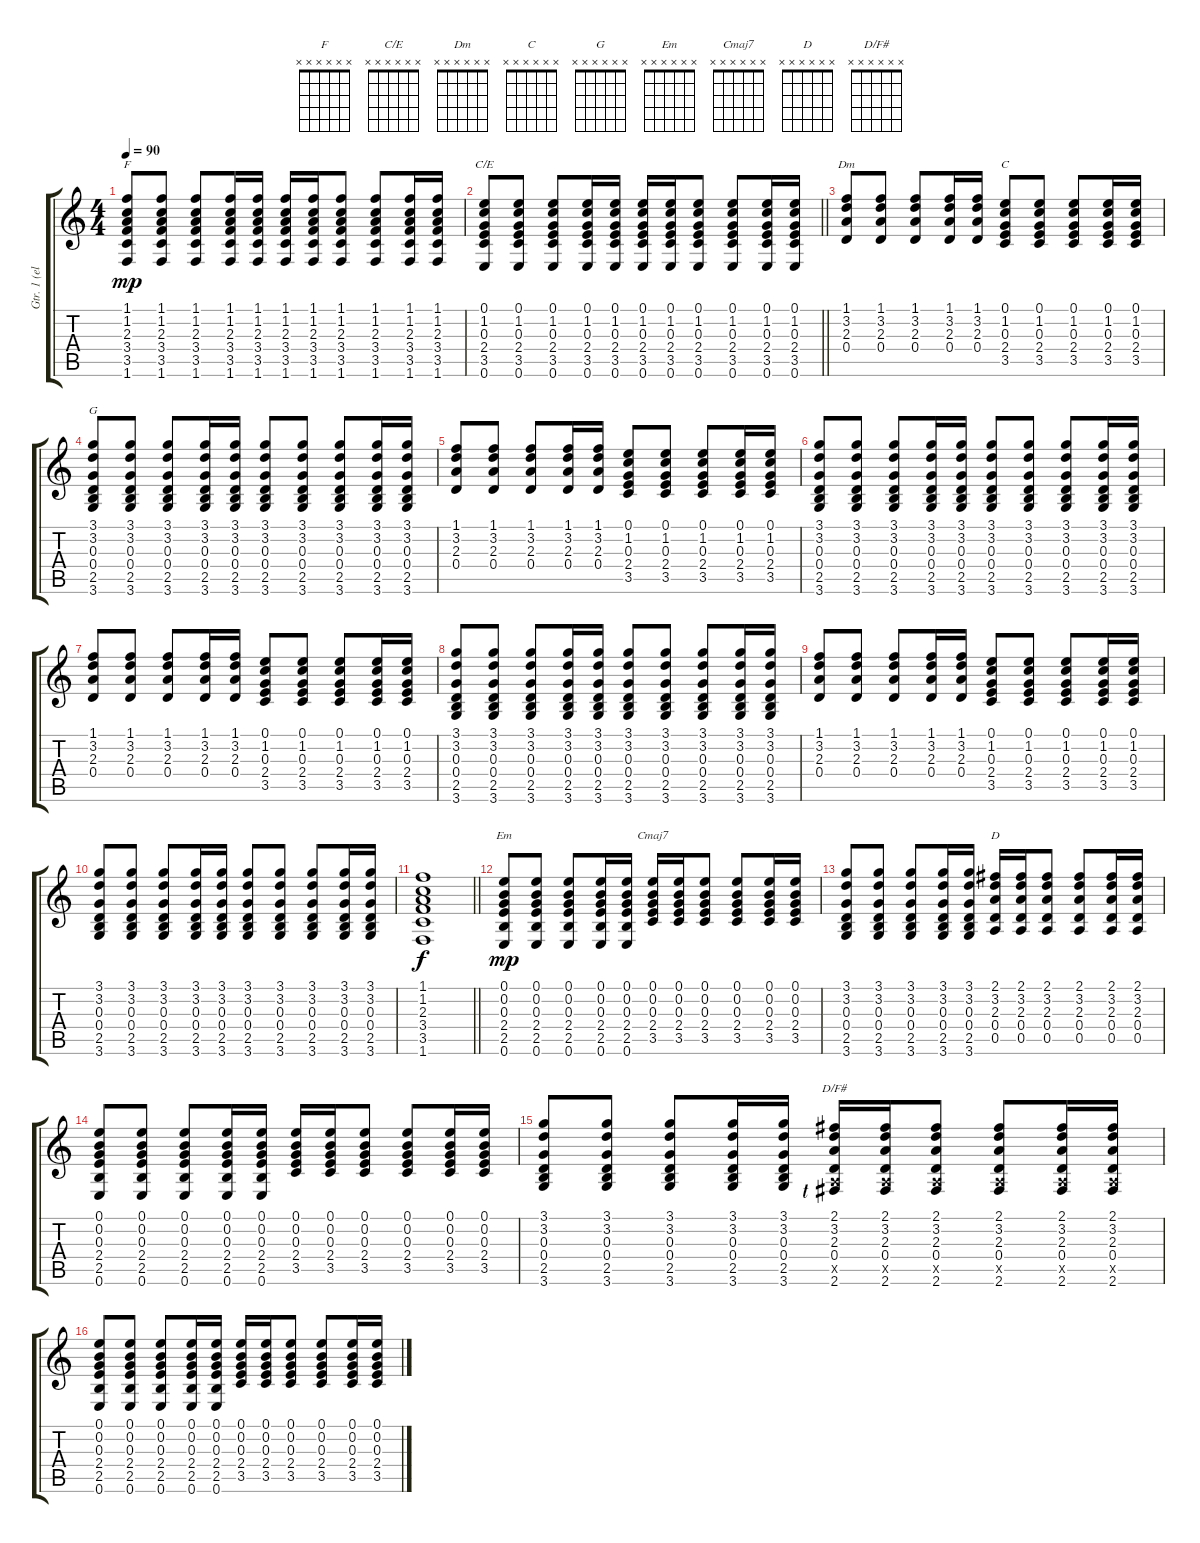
\track ("Gtr. 1 (elec.)" "Gtr. 1 (el") {instrument electricguitarclean}
\staff {score tabs}
\tuning (E4 B3 G3 D3 A2 E2) {hide}
\chord ("F" x x x x x x)
\chord ("C/E" x x x x x x)
\chord ("Dm" x x x x x x)
\chord ("C" x x x x x x)
\chord ("G" x x x x x x)
\chord ("Em" x x x x x x)
\chord ("Cmaj7" x x x x x x)
\chord ("D" x x x x x x)
\chord ("D/F#" x x x x x x)
\ts (4 4)
\tempo 90
\clef g2
\ks c
(1.1 1.2 2.3 3.4 3.5 1.6).8{ch "F" dy mp} (1.1 1.2 2.3 3.4 3.5 1.6).8 (1.1 1.2 2.3 3.4 3.5 1.6).8 (1.1 1.2 2.3 3.4 3.5 1.6).16 (1.1 1.2 2.3 3.4 3.5 1.6).16 (1.1 1.2 2.3 3.4 3.5 1.6).16 (1.1 1.2 2.3 3.4 3.5 1.6).16 (1.1 1.2 2.3 3.4 3.5 1.6).8 (1.1 1.2 2.3 3.4 3.5 1.6).8 (1.1 1.2 2.3 3.4 3.5 1.6).16 (1.1 1.2 2.3 3.4 3.5 1.6).16 |
\barLineRight lightlight
(0.1 1.2 0.3 2.4 3.5 0.6).8{ch "C/E"} (0.1 1.2 0.3 2.4 3.5 0.6).8 (0.1 1.2 0.3 2.4 3.5 0.6).8 (0.1 1.2 0.3 2.4 3.5 0.6).16 (0.1 1.2 0.3 2.4 3.5 0.6).16 (0.1 1.2 0.3 2.4 3.5 0.6).16 (0.1 1.2 0.3 2.4 3.5 0.6).16 (0.1 1.2 0.3 2.4 3.5 0.6).8 (0.1 1.2 0.3 2.4 3.5 0.6).8 (0.1 1.2 0.3 2.4 3.5 0.6).16 (0.1 1.2 0.3 2.4 3.5 0.6).16 |
(1.1 3.2 2.3 0.4).8{ch "Dm"} (1.1 3.2 2.3 0.4).8 (1.1 3.2 2.3 0.4).8 (1.1 3.2 2.3 0.4).16 (1.1 3.2 2.3 0.4).16 (0.1 1.2 0.3 2.4 3.5).8{ch "C"} (0.1 1.2 0.3 2.4 3.5).8 (0.1 1.2 0.3 2.4 3.5).8 (0.1 1.2 0.3 2.4 3.5).16 (0.1 1.2 0.3 2.4 3.5).16 |
(3.1 3.2 0.3 0.4 2.5 3.6).8{ch "G"} (3.1 3.2 0.3 0.4 2.5 3.6).8 (3.1 3.2 0.3 0.4 2.5 3.6).8 (3.1 3.2 0.3 0.4 2.5 3.6).16 (3.1 3.2 0.3 0.4 2.5 3.6).16 (3.1 3.2 0.3 0.4 2.5 3.6).8 (3.1 3.2 0.3 0.4 2.5 3.6).8 (3.1 3.2 0.3 0.4 2.5 3.6).8 (3.1 3.2 0.3 0.4 2.5 3.6).16 (3.1 3.2 0.3 0.4 2.5 3.6).16 |
(1.1 3.2 2.3 0.4).8 (1.1 3.2 2.3 0.4).8 (1.1 3.2 2.3 0.4).8 (1.1 3.2 2.3 0.4).16 (1.1 3.2 2.3 0.4).16 (0.1 1.2 0.3 2.4 3.5).8 (0.1 1.2 0.3 2.4 3.5).8 (0.1 1.2 0.3 2.4 3.5).8 (0.1 1.2 0.3 2.4 3.5).16 (0.1 1.2 0.3 2.4 3.5).16 |
(3.1 3.2 0.3 0.4 2.5 3.6).8 (3.1 3.2 0.3 0.4 2.5 3.6).8 (3.1 3.2 0.3 0.4 2.5 3.6).8 (3.1 3.2 0.3 0.4 2.5 3.6).16 (3.1 3.2 0.3 0.4 2.5 3.6).16 (3.1 3.2 0.3 0.4 2.5 3.6).8 (3.1 3.2 0.3 0.4 2.5 3.6).8 (3.1 3.2 0.3 0.4 2.5 3.6).8 (3.1 3.2 0.3 0.4 2.5 3.6).16 (3.1 3.2 0.3 0.4 2.5 3.6).16 |
(1.1 3.2 2.3 0.4).8 (1.1 3.2 2.3 0.4).8 (1.1 3.2 2.3 0.4).8 (1.1 3.2 2.3 0.4).16 (1.1 3.2 2.3 0.4).16 (0.1 1.2 0.3 2.4 3.5).8 (0.1 1.2 0.3 2.4 3.5).8 (0.1 1.2 0.3 2.4 3.5).8 (0.1 1.2 0.3 2.4 3.5).16 (0.1 1.2 0.3 2.4 3.5).16 |
(3.1 3.2 0.3 0.4 2.5 3.6).8 (3.1 3.2 0.3 0.4 2.5 3.6).8 (3.1 3.2 0.3 0.4 2.5 3.6).8 (3.1 3.2 0.3 0.4 2.5 3.6).16 (3.1 3.2 0.3 0.4 2.5 3.6).16 (3.1 3.2 0.3 0.4 2.5 3.6).8 (3.1 3.2 0.3 0.4 2.5 3.6).8 (3.1 3.2 0.3 0.4 2.5 3.6).8 (3.1 3.2 0.3 0.4 2.5 3.6).16 (3.1 3.2 0.3 0.4 2.5 3.6).16 |
(1.1 3.2 2.3 0.4).8 (1.1 3.2 2.3 0.4).8 (1.1 3.2 2.3 0.4).8 (1.1 3.2 2.3 0.4).16 (1.1 3.2 2.3 0.4).16 (0.1 1.2 0.3 2.4 3.5).8 (0.1 1.2 0.3 2.4 3.5).8 (0.1 1.2 0.3 2.4 3.5).8 (0.1 1.2 0.3 2.4 3.5).16 (0.1 1.2 0.3 2.4 3.5).16 |
(3.1 3.2 0.3 0.4 2.5 3.6).8 (3.1 3.2 0.3 0.4 2.5 3.6).8 (3.1 3.2 0.3 0.4 2.5 3.6).8 (3.1 3.2 0.3 0.4 2.5 3.6).16 (3.1 3.2 0.3 0.4 2.5 3.6).16 (3.1 3.2 0.3 0.4 2.5 3.6).8 (3.1 3.2 0.3 0.4 2.5 3.6).8 (3.1 3.2 0.3 0.4 2.5 3.6).8 (3.1 3.2 0.3 0.4 2.5 3.6).16 (3.1 3.2 0.3 0.4 2.5 3.6).16 |
\barLineRight lightlight
(1.1 1.2 2.3 3.4 3.5 1.6).1{dy f} |
(0.1 0.2 0.3 2.4 2.5 0.6).8{ch "Em" dy mp} (0.1 0.2 0.3 2.4 2.5 0.6).8 (0.1 0.2 0.3 2.4 2.5 0.6).8 (0.1 0.2 0.3 2.4 2.5 0.6).16 (0.1 0.2 0.3 2.4 2.5 0.6).16 (0.1 0.2 0.3 2.4 3.5).16{ch "Cmaj7"} (0.1 0.2 0.3 2.4 3.5).16 (0.1 0.2 0.3 2.4 3.5).8 (0.1 0.2 0.3 2.4 3.5).8 (0.1 0.2 0.3 2.4 3.5).16 (0.1 0.2 0.3 2.4 3.5).16 |
(3.1 3.2 0.3 0.4 2.5 3.6).8 (3.1 3.2 0.3 0.4 2.5 3.6).8 (3.1 3.2 0.3 0.4 2.5 3.6).8 (3.1 3.2 0.3 0.4 2.5 3.6).16 (3.1 3.2 0.3 0.4 2.5 3.6).16 (2.1 3.2 2.3 0.4 0.5).16{ch "D"} (2.1 3.2 2.3 0.4 0.5).16 (2.1 3.2 2.3 0.4 0.5).8 (2.1 3.2 2.3 0.4 0.5).8 (2.1 3.2 2.3 0.4 0.5).16 (2.1 3.2 2.3 0.4 0.5).16 |
(0.1 0.2 0.3 2.4 2.5 0.6).8 (0.1 0.2 0.3 2.4 2.5 0.6).8 (0.1 0.2 0.3 2.4 2.5 0.6).8 (0.1 0.2 0.3 2.4 2.5 0.6).16 (0.1 0.2 0.3 2.4 2.5 0.6).16 (0.1 0.2 0.3 2.4 3.5).16 (0.1 0.2 0.3 2.4 3.5).16 (0.1 0.2 0.3 2.4 3.5).8 (0.1 0.2 0.3 2.4 3.5).8 (0.1 0.2 0.3 2.4 3.5).16 (0.1 0.2 0.3 2.4 3.5).16 |
(3.1 3.2 0.3 0.4 2.5 3.6).8 (3.1 3.2 0.3 0.4 2.5 3.6).8 (3.1 3.2 0.3 0.4 2.5 3.6).8 (3.1 3.2 0.3 0.4 2.5 3.6).16 (3.1 3.2 0.3 0.4 2.5 3.6).16 (2.1 3.2 2.3 0.4 0.5{x} 2.6{lf 1}).16{ch "D/F#"} (2.1 3.2 2.3 0.4 0.5{x} 2.6).16 (2.1 3.2 2.3 0.4 0.5{x} 2.6).8 (2.1 3.2 2.3 0.4 0.5{x} 2.6).8 (2.1 3.2 2.3 0.4 0.5{x} 2.6).16 (2.1 3.2 2.3 0.4 0.5{x} 2.6).16 |
(0.1 0.2 0.3 2.4 2.5 0.6).8 (0.1 0.2 0.3 2.4 2.5 0.6).8 (0.1 0.2 0.3 2.4 2.5 0.6).8 (0.1 0.2 0.3 2.4 2.5 0.6).16 (0.1 0.2 0.3 2.4 2.5 0.6).16 (0.1 0.2 0.3 2.4 3.5).16 (0.1 0.2 0.3 2.4 3.5).16 (0.1 0.2 0.3 2.4 3.5).8 (0.1 0.2 0.3 2.4 3.5).8 (0.1 0.2 0.3 2.4 3.5).16 (0.1 0.2 0.3 2.4 3.5).16
